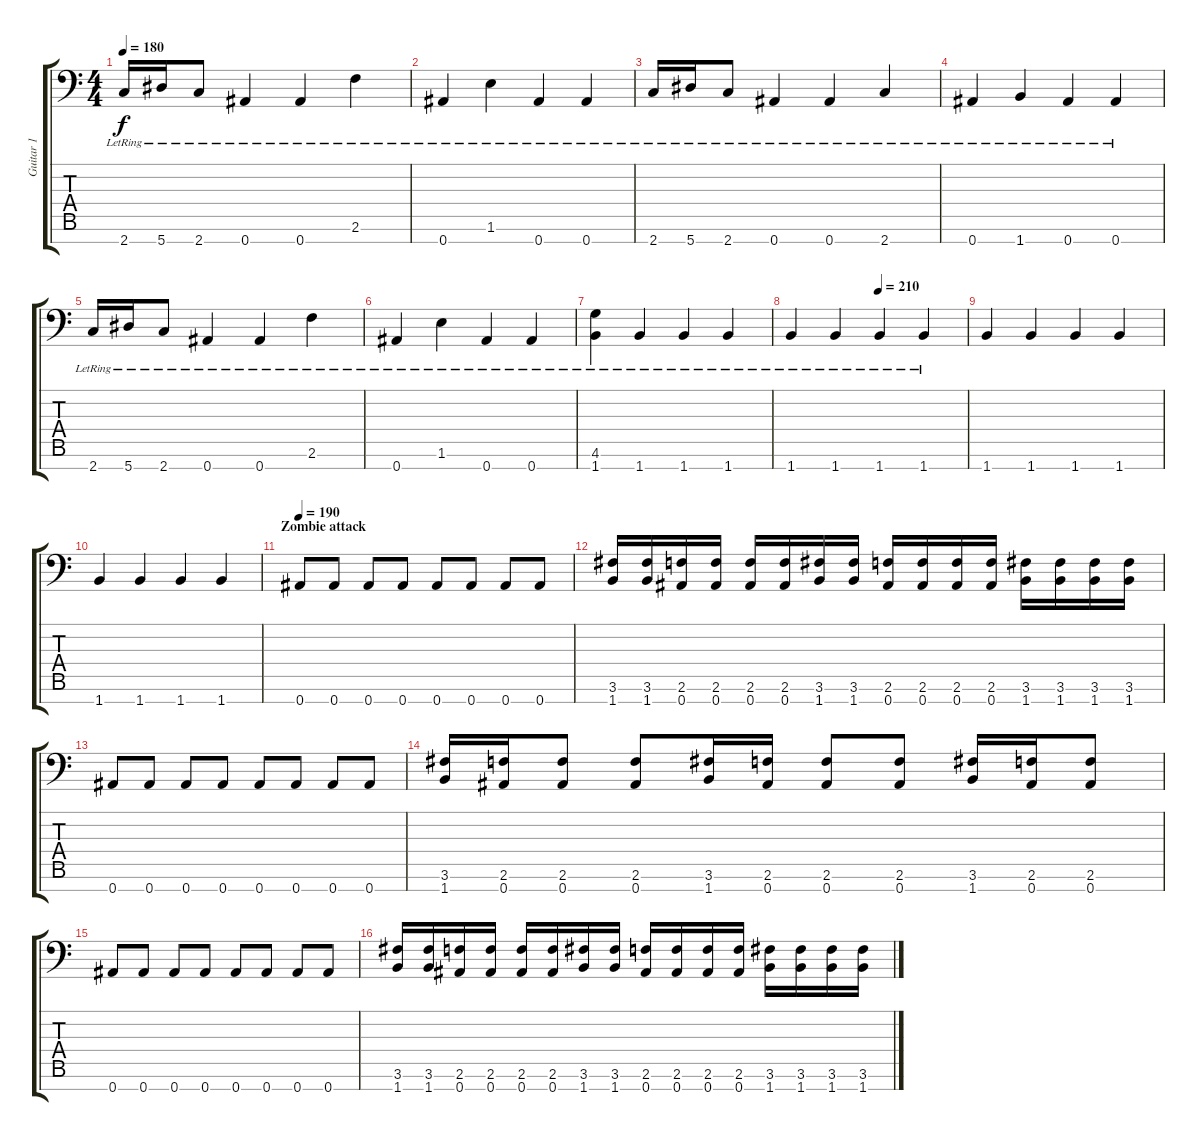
\track ("Guitar 1" "Guitar 1") {instrument acousticguitarsteel}
\staff {score tabs}
\tuning (Eb4 Bb3 Gb3 Db3 Ab2 Eb2 Bb1) {hide}
\ts (4 4)
\tempo 180
\clef f4
\ks c
2.7{lr}.16{dy f} 5.7{lr}.16 2.7{lr}.8 0.7{lr}.4 0.7{lr}.4 2.6{lr}.4 |
0.7{lr}.4 1.6{lr}.4 0.7{lr}.4 0.7{lr}.4 |
2.7{lr}.16 5.7{lr}.16 2.7{lr}.8 0.7{lr}.4 0.7{lr}.4 2.7{lr}.4 |
0.7{lr}.4 1.7{lr}.4 0.7{lr}.4 0.7{lr}.4 |
2.7{lr}.16 5.7{lr}.16 2.7{lr}.8 0.7{lr}.4 0.7{lr}.4 2.6{lr}.4 |
0.7{lr}.4 1.6{lr}.4 0.7{lr}.4 0.7{lr}.4 |
(4.6{lr} 1.7{lr}).4 1.7{lr}.4 1.7{lr}.4 1.7{lr}.4 |
\tempo (210 0.5)
1.7{lr}.4 1.7{lr}.4 1.7{lr}.4 1.7{lr}.4 |
1.7.4 1.7.4 1.7.4 1.7.4 |
1.7.4 1.7.4 1.7.4 1.7.4 |
\section ("" "Zombie attack")
\tempo 190
0.7.8{instrument distortionguitar} 0.7.8 0.7.8 0.7.8 0.7.8 0.7.8 0.7.8 0.7.8 |
(3.6 1.7).16 (3.6 1.7).16 (2.6 0.7).16 (2.6 0.7).16 (2.6 0.7).16 (2.6 0.7).16 (3.6 1.7).16 (3.6 1.7).16 (2.6 0.7).16 (2.6 0.7).16 (2.6 0.7).16 (2.6 0.7).16 (3.6 1.7).16 (3.6 1.7).16 (3.6 1.7).16 (3.6 1.7).16 |
0.7.8 0.7.8 0.7.8 0.7.8 0.7.8 0.7.8 0.7.8 0.7.8 |
(3.6 1.7).16 (2.6 0.7).16 (2.6 0.7).8 (2.6 0.7).8 (3.6 1.7).16 (2.6 0.7).16 (2.6 0.7).8 (2.6 0.7).8 (3.6 1.7).16 (2.6 0.7).16 (2.6 0.7).8 |
0.7.8 0.7.8 0.7.8 0.7.8 0.7.8 0.7.8 0.7.8 0.7.8 |
(3.6 1.7).16 (3.6 1.7).16 (2.6 0.7).16 (2.6 0.7).16 (2.6 0.7).16 (2.6 0.7).16 (3.6 1.7).16 (3.6 1.7).16 (2.6 0.7).16 (2.6 0.7).16 (2.6 0.7).16 (2.6 0.7).16 (3.6 1.7).16 (3.6 1.7).16 (3.6 1.7).16 (3.6 1.7).16
